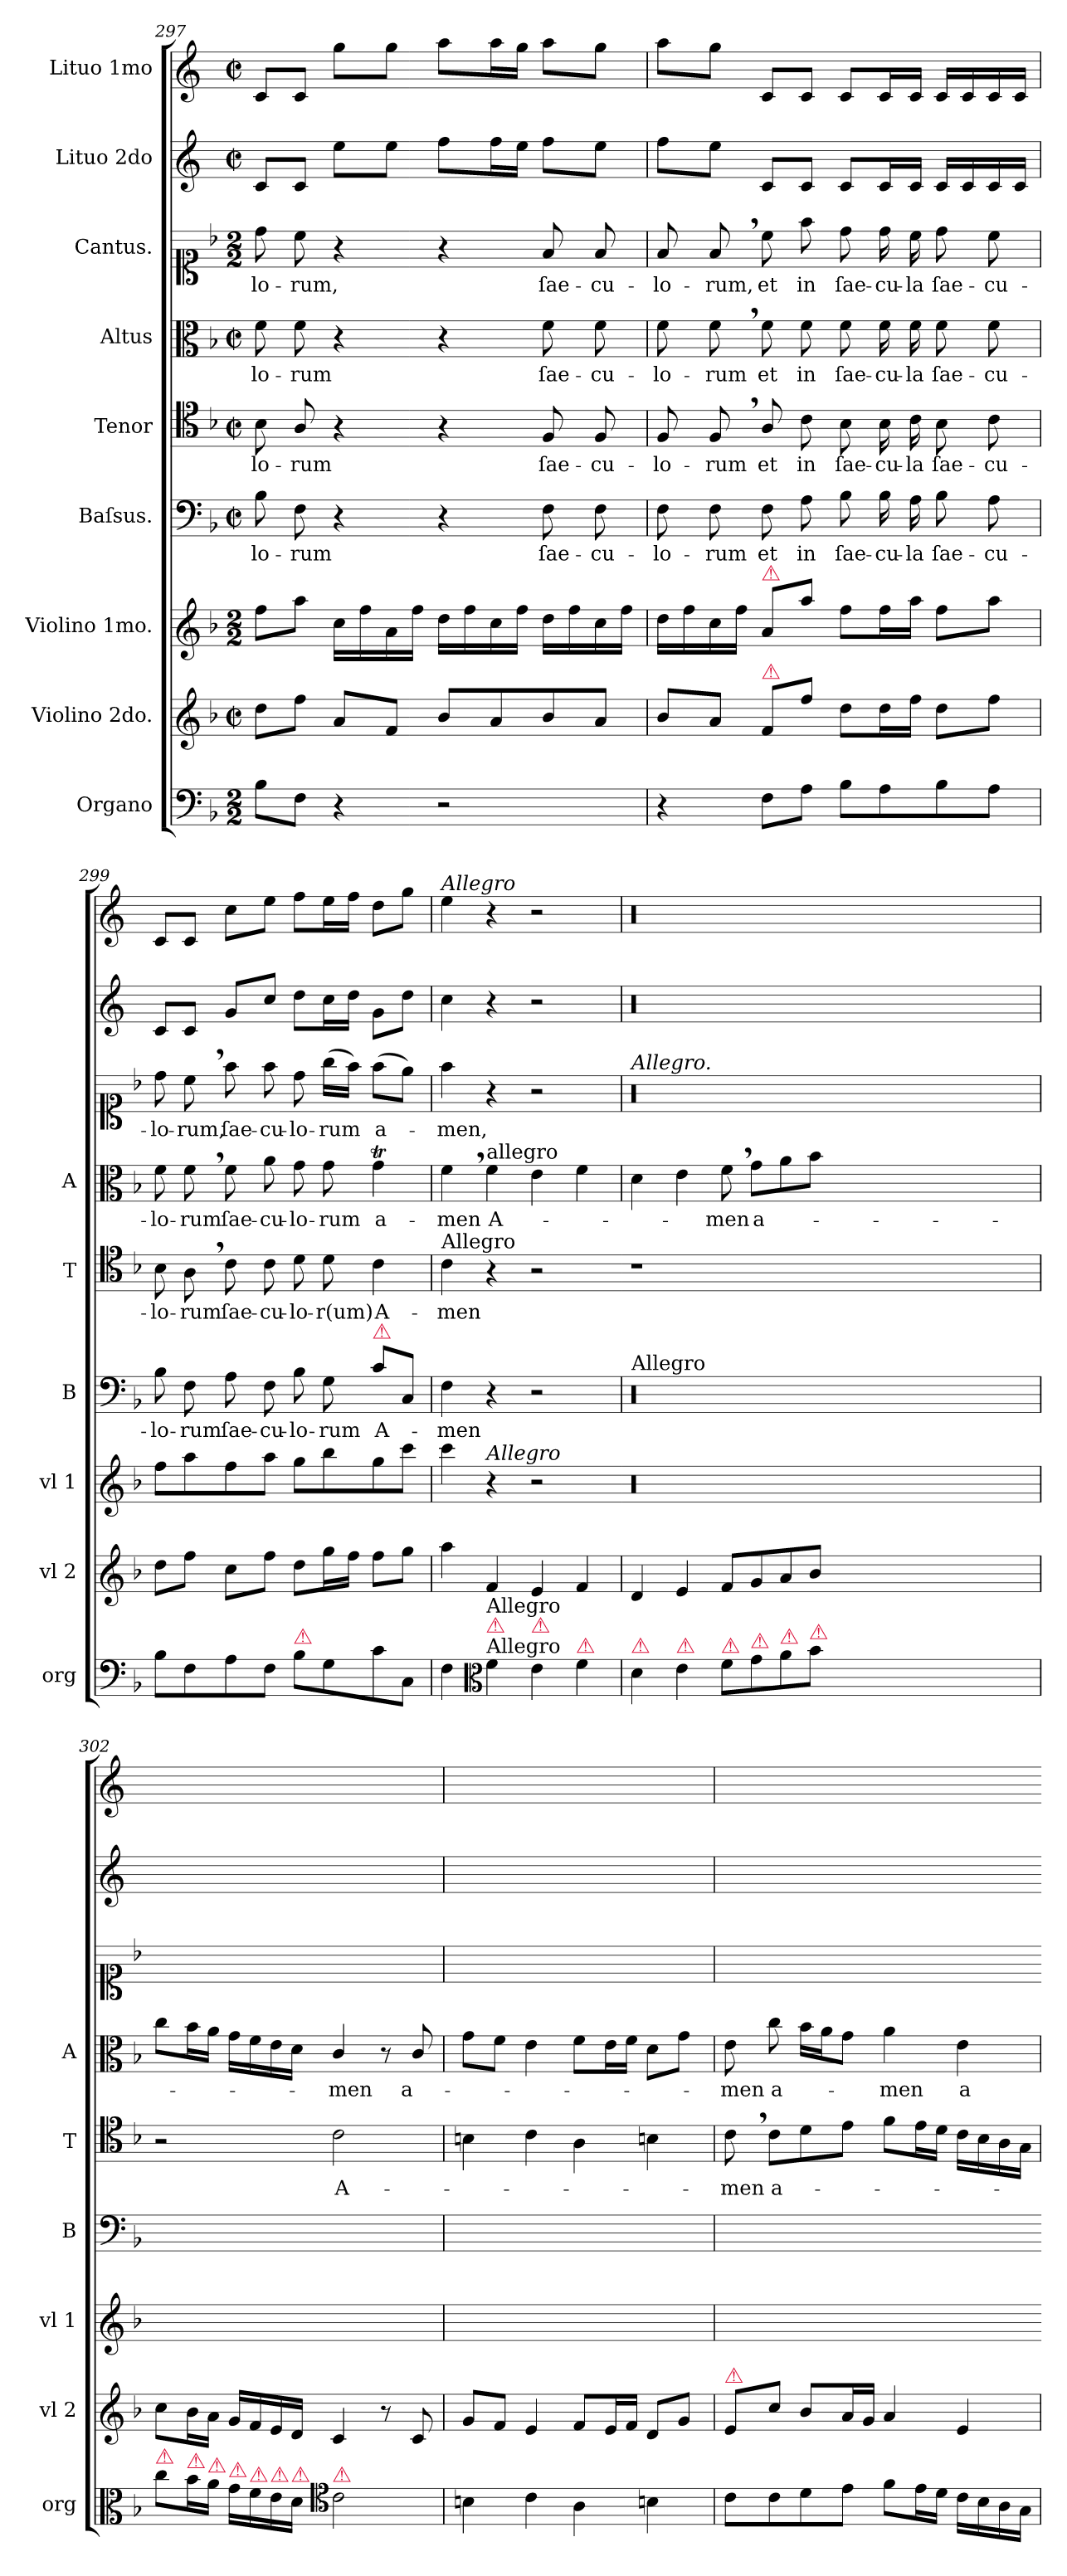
**kern	**kern	**kern	**kern	**text	**kern	**text	**kern	**text	**kern	**text	**kern	**kern
*part9	*part8	*part7	*part6	*part6	*part5	*part5	*part4	*part4	*part3	*part3	*part2	*part1
*staff9	*staff8	*staff7	*staff6	*staff6	*staff5	*staff5	*staff4	*staff4	*staff3	*staff3	*staff2	*staff1
*I"Organo	*I"Violino 2do.	*I"Violino 1mo.	*I"Baſsus.	*	*I"Tenor	*	*I"Altus	*	*I"Cantus.	*	*I"Lituo 2do	*I"Lituo 1mo
*I'org	*I'vl 2	*I'vl 1	*I'B	*	*I'T	*	*I'A	*	*	*	*	*
*clefF4	*clefG2	*clefG2	*clefF4	*	*clefC4	*	*clefC3	*	*clefC1	*	*clefG2	*clefG2
*	*	*	*	*	*	*	*	*	*	*	*ITrd-3c-5	*ITrd-3c-5
*k[b-]	*k[b-]	*k[b-]	*k[b-]	*	*k[b-]	*	*k[b-]	*	*k[b-]	*	*k[b-]	*k[b-]
*M2/2	*M2/2	*M2/2	*M2/2	*	*M2/2	*	*M2/2	*	*M2/2	*	*M2/2	*M2/2
*	*met(c|)	*	*met(c|)	*	*met(c|)	*	*met(c|)	*	*	*	*met(c|)	*met(c|)
=297	=297	=297	=297	=297	=297	=297	=297	=297	=297	=297	=297	=297
8B-\L	8dd\L	8ff\L	8B-\	-lo-	8B-\	-lo-	8f\	-lo-	8dd\	-lo-	8f/L	8f/L
8F\J	8ff\J	8aa\J	8F\	-rum	8A/	-rum	8f\	-rum	8cc\	-rum,	8f/J	8f/J
4r	8a/L	16cc\LL	4r	.	4r	.	4r	.	4r	.	8aa\L	8ccc\L
.	.	16ff\	.	.	.	.	.	.	.	.	.	.
.	8f/J	16a\	.	.	.	.	.	.	.	.	8aa\J	8ccc\J
.	.	16ff\JJ	.	.	.	.	.	.	.	.	.	.
2r	8b-/L	16dd\LL	4r	.	4r	.	4r	.	4r	.	8bb-\L	8ddd\L
.	.	16ff\	.	.	.	.	.	.	.	.	.	.
.	8a/	16cc\	.	.	.	.	.	.	.	.	16bb-\L	16ddd\L
.	.	16ff\JJ	.	.	.	.	.	.	.	.	16aa\JJ	16ccc\JJ
.	8b-/	16dd\LL	8F\	ſae-	8F/	ſae-	8f\	ſae-	8f/	ſae-	8bb-\L	8ddd\L
.	.	16ff\	.	.	.	.	.	.	.	.	.	.
.	8a/J	16cc\	8F\	-cu-	8F/	-cu-	8f\	-cu-	8f/	-cu-	8aa\J	8ccc\J
.	.	16ff\JJ	.	.	.	.	.	.	.	.	.	.
=298	=298	=298	=298	=298	=298	=298	=298	=298	=298	=298	=298	=298
4r	8b-/L	16dd\LL	8F\	-lo-	8F/	-lo-	8f\	-lo-	8f/	-lo-	8bb-\L	8ddd\L
.	.	16ff\	.	.	.	.	.	.	.	.	.	.
.	8a/J	16cc\	8F\	-rum	8F,/	-rum	8f,\	-rum	8f,/	-rum,	8aa\J	8ccc\J
.	.	16ff\JJ	.	.	.	.	.	.	.	.	.	.
!	!	!LO:TX:a:color=crimson:t=⚠	!	!	!	!	!	!	!	!	!	!
!	!LO:TX:a:color=crimson:t=⚠	!	!	!	!	!	!	!	!	!	!	!
8F\L	8f/L	8a/L	8F\	et	8A/	et	8f\	et	8cc\	et	8f/L	8f/L
8A\J	8ff\J	8aa\J	8A\	in	8c\	in	8f\	in	8ff\	in	8f/J	8f/J
8B-\L	8dd\L	8ff\L	8B-\	ſae-	8B-\	ſae-	8f\	ſae-	8dd\	ſae-	8f/L	8f/L
8A\	16dd\L	16ff\L	16B-\	-cu-	16B-\	-cu-	16f\	-cu-	16dd\	-cu-	16f/L	16f/L
.	16ff\JJ	16aa\JJ	16A\	-la	16c\	-la	16f\	-la	16cc\	-la	16f/JJ	16f/JJ
8B-\	8dd\L	8ff\L	8B-\	ſae-	8B-\	ſae-	8f\	ſae-	8dd\	ſae-	16f/LL	16f/LL
.	.	.	.	.	.	.	.	.	.	.	16f/	16f/
8A\J	8ff\J	8aa\J	8A\	-cu-	8c\	-cu-	8f\	-cu-	8cc\	-cu-	16f/	16f/
.	.	.	.	.	.	.	.	.	.	.	16f/JJ	16f/JJ
=299	=299	=299	=299	=299	=299	=299	=299	=299	=299	=299	=299	=299
8B-\L	8dd\L	8ff\L	8B-\	-lo-	8B-\	-lo-	8f\	-lo-	8dd\	-lo-	8f/L	8f/L
8F\	8ff\J	8aa\	8F\	-rum	8A,\	-rum	8f,\	-rum	8cc,\	-rum,	8f/J	8f/J
8A\	8cc\L	8ff\	8A\	ſae-	8c\	ſae-	8f\	ſae-	8ff\	ſae-	8cc/L	8ff\L
8F\J	8ff\J	8aa\J	8F\	-cu-	8c\	-cu-	8a\	-cu-	8ff\	-cu-	8ff/J	8aa\J
!LO:TX:a:color=crimson:t=⚠	!	!	!	!	!	!	!	!	!	!	!	!
8B-\L	8dd\L	8gg\L	8B-\	-lo-	8d\	-lo-	8g\	-lo-	8dd\	-lo-	8gg\L	8bb-\L
8G\	16gg\L	8bb-\	8G\	-rum	8d\	-r(um)	8g\	-rum	(>16gg\LL	-rum	16ff\L	16aa\L
.	16ff\JJ	.	.	.	.	.	.	.	16ff\JJ)	.	16gg\JJ	16bb-\JJ
!	!	!	!LO:TX:a:color=crimson:t=⚠	!	!	!	!	!	!	!	!	!
8c\	8ff\L	8gg\	8c\L	A-	4c\	A-	4gT\	a-	(>8ff\L	a-	8cc\L	8gg\L
8C/J	8gg\J	8ccc\J	8C/J	.	.	.	.	.	8ee\J)	.	8gg\J	8ccc\J
=300	=300	=300	=300	=300	=300	=300	=300	=300	=300	=300	=300	=300
!	!	!	!	!	!	!	!	!	!	!	!	!LO:TX:a:i:t=Allegro
!	!	!	!	!	!LO:TX:a:t=Allegro	!	!	!	!	!	!	!
4F\	4aa\	4ccc\	4F\	-men	4c\	-men	4f,\	-men	4ff\	-men,	4ff\	4aa\
*clefC3	*	*	*	*	*	*	*	*	*	*	*	*
!	!	!	!	!	!	!	!LO:TX:a:t=allegro	!	!	!	!	!
!	!	!LO:TX:a:i:t=Allegro	!	!	!	!	!	!	!	!	!	!
!	!LO:TX:b:t=Allegro	!	!	!	!	!	!	!	!	!	!	!
!LO:TX:a:t=Allegro	!	!	!	!	!	!	!	!	!	!	!	!
!LO:TX:a:color=crimson:t=⚠	!	!	!	!	!	!	!	!	!	!	!	!
4f\	4f/	4r	4r	.	4r	.	4f\	A-	4r	.	4r	4r
!LO:TX:a:color=crimson:t=⚠	!	!	!	!	!	!	!	!	!	!	!	!
4e\	4e/	2r	2r	.	2r	.	4e\	.	2r	.	2r	2r
!LO:TX:a:color=crimson:t=⚠	!	!	!	!	!	!	!	!	!	!	!	!
4f\	4f/	.	.	.	.	.	4f\	.	.	.	.	.
=301	=301	=301-	=301	=301	=301-	=301	=301	=301	=301	=301	=301	=301
!	!	!	!	!	!	!	!	!	!LO:TX:a:i:t=Allegro.	!	!	!
!	!	!	!LO:TX:a:t=Allegro	!	!	!	!	!	!	!	!	!
!LO:TX:a:color=crimson:t=⚠	!	!	!	!	!	!	!	!	!	!	!	!
4d\	4d/	00r	00r	.	1r	.	4d\	.	00r	.	00r	00r
!LO:TX:a:color=crimson:t=⚠	!	!	!	!	!	!	!	!	!	!	!	!
4e\	4e/	.	.	.	.	.	4e\	.	.	.	.	.
!LO:TX:a:color=crimson:t=⚠	!	!	!	!	!	!	!	!	!	!	!	!
8f\L	8f/L	.	.	.	.	.	8f,\	-men	.	.	.	.
!LO:TX:a:color=crimson:t=⚠	!	!	!	!	!	!	!	!	!	!	!	!
8g\	8g/	.	.	.	.	.	8g\L	a-	.	.	.	.
!LO:TX:a:color=crimson:t=⚠	!	!	!	!	!	!	!	!	!	!	!	!
8a\	8a/	.	.	.	.	.	8a\	.	.	.	.	.
!LO:TX:a:color=crimson:t=⚠	!	!	!	!	!	!	!	!	!	!	!	!
8b-\J	8b-/J	.	.	.	.	.	8b-\J	.	.	.	.	.
0.ryy	0.ryy	.	.	.	0.ryy	.	0.ryy	.	.	.	.	.
=302	=302	=302	=302	=302	=302	=302	=302	=302	=302	=302	=302	=302
!LO:TX:a:color=crimson:t=⚠	!	!	!	!	!	!	!	!	!	!	!	!
8cc\L	8cc\L	1ryy	1ryy	.	2r	.	8cc\L	.	1ryy	.	1ryy	1ryy
!LO:TX:a:color=crimson:t=⚠	!	!	!	!	!	!	!	!	!	!	!	!
16b-\L	16b-\L	.	.	.	.	.	16b-\L	.	.	.	.	.
!LO:TX:a:color=crimson:t=⚠	!	!	!	!	!	!	!	!	!	!	!	!
16a\JJ	16a\JJ	.	.	.	.	.	16a\JJ	.	.	.	.	.
!LO:TX:a:color=crimson:t=⚠	!	!	!	!	!	!	!	!	!	!	!	!
16g\LL	16g/LL	.	.	.	.	.	16g\LL	.	.	.	.	.
!LO:TX:a:color=crimson:t=⚠	!	!	!	!	!	!	!	!	!	!	!	!
16f\	16f/	.	.	.	.	.	16f\	.	.	.	.	.
!LO:TX:a:color=crimson:t=⚠	!	!	!	!	!	!	!	!	!	!	!	!
16e\	16e/	.	.	.	.	.	16e\	.	.	.	.	.
!LO:TX:a:color=crimson:t=⚠	!	!	!	!	!	!	!	!	!	!	!	!
16d\JJ	16d/JJ	.	.	.	.	.	16d\JJ	.	.	.	.	.
*clefC4	*	*	*	*	*	*	*	*	*	*	*	*
!LO:TX:a:color=crimson:t=⚠	!	!	!	!	!	!	!	!	!	!	!	!
2c\	4c/	.	.	.	2c\	A-	4c/	-men	.	.	.	.
.	8r	.	.	.	.	.	8r	.	.	.	.	.
.	8c/	.	.	.	.	.	8c/	a-	.	.	.	.
=303	=303	=303	=303	=303	=303	=303	=303	=303	=303	=303	=303	=303
4Bn\	8g/L	1ryy	1ryy	.	4Bn\	.	8g\L	.	1ryy	.	1ryy	1ryy
.	8f/J	.	.	.	.	.	8f\J	.	.	.	.	.
4c\	4e/	.	.	.	4c\	.	4e\	.	.	.	.	.
4A\	8f/L	.	.	.	4A\	.	8f\L	.	.	.	.	.
.	16e/L	.	.	.	.	.	16e\L	.	.	.	.	.
.	16f/JJ	.	.	.	.	.	16f\JJ	.	.	.	.	.
4Bn\	8d/L	.	.	.	4Bn\	.	8d\L	.	.	.	.	.
.	8g/J	.	.	.	.	.	8g\J	.	.	.	.	.
=304	=304	=304	=304	=304	=304	=304	=304	=304	=304	=304	=304	=304
!	!LO:TX:a:color=crimson:t=⚠	!	!	!	!	!	!	!	!	!	!	!
8c\L	8e/L	1ryy	1ryy	.	8c,\	-men	8e\	-men	1ryy	.	1ryy	1ryy
8c\	8cc\J	.	.	.	8c\L	a-	8cc\	a-	.	.	.	.
8d\	8b-/L	.	.	.	8d\	.	16b-\LL	.	.	.	.	.
.	.	.	.	.	.	.	16a\J	.	.	.	.	.
8e\J	16a/L	.	.	.	8e\J	.	8g\J	.	.	.	.	.
.	16g/JJ	.	.	.	.	.	.	.	.	.	.	.
8f\L	4a/	.	.	.	8f\L	.	4a\	-men	.	.	.	.
16e\L	.	.	.	.	16e\L	.	.	.	.	.	.	.
16d\JJ	.	.	.	.	16d\JJ	.	.	.	.	.	.	.
16c\LL	4e/	.	.	.	16c\LL	.	4e\	a-	.	.	.	.
16B-\	.	.	.	.	16B-\	.	.	.	.	.	.	.
16A\	.	.	.	.	16A\	.	.	.	.	.	.	.
16G\JJ	.	.	.	.	16G\JJ	.	.	.	.	.	.	.
=	=	=	=-	=	=	=	=	=	=	=	=	=
*-	*-	*-	*-	*-	*-	*-	*-	*-	*-	*-	*-	*-
